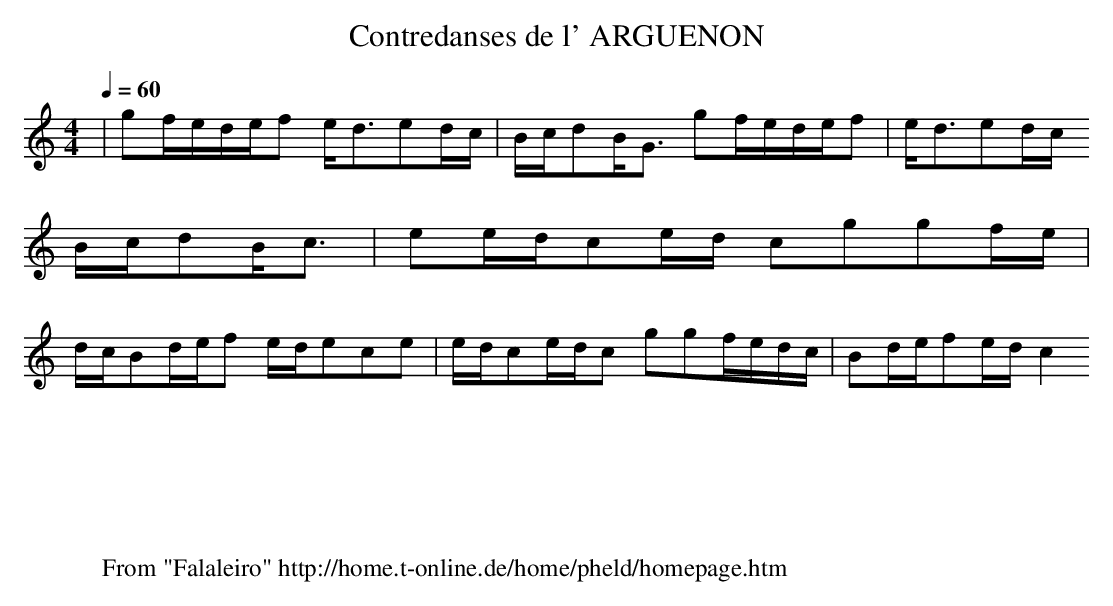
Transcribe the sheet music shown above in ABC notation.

X:1
T:Contredanses de l' ARGUENON
M:4/4
L:1/8
Q:1/4=60
K:C
|gf/2e/2d/2e/2f e<ded/2c/2|B/2c/2dB/2G3/2 gf/2e/2d/2e/2f|e/2d3/2ed/2c/2
B/2c/2dB/2c3/2|ee/2d/2ce/2d/2 cggf/2e/2|
d/2c/2Bd/2e/2f e/2d/2ece|e/2d/2ce/2d/2c ggf/2e/2d/2c/2|Bd/2e/2fe/2d/2 c2
|
W:
W: From "Falaleiro" http://home.t-online.de/home/pheld/homepage.htm
